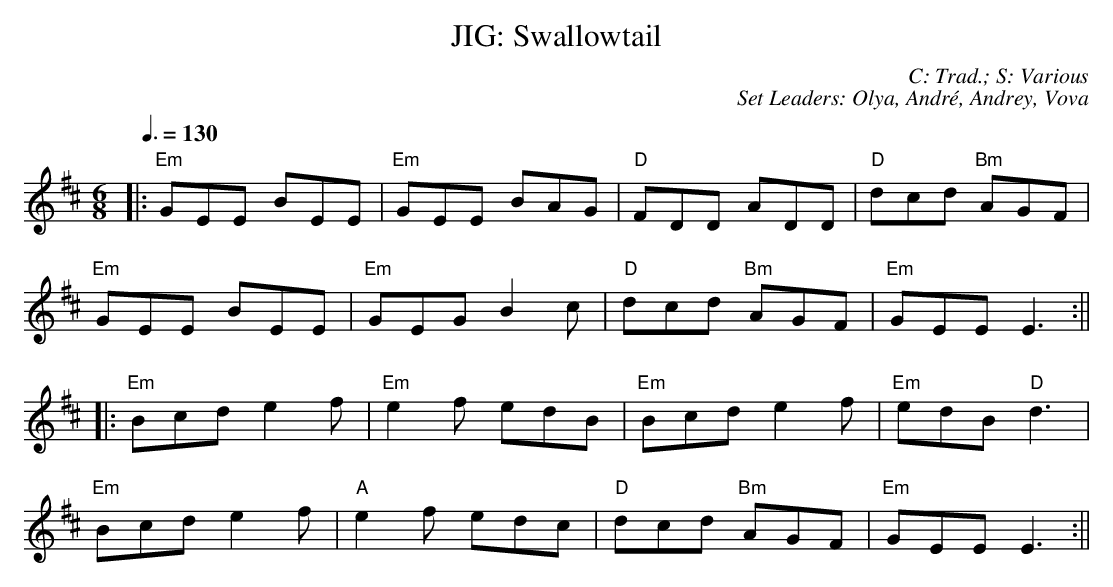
X:1
T: JIG: Swallowtail
C: C: Trad.; S: Various
C: Set Leaders: Olya, André, Andrey, Vova
M: 6/8
L: 1/8
Q: 3/8=130
K: Edor
|:"Em"GEE BEE|"Em"GEE BAG|"D"FDD ADD|"D"dcd "Bm"AGF|
"Em"GEE BEE|"Em"GEG B2c|"D"dcd "Bm"AGF|"Em"GEE E3:||
|:"Em"Bcd e2f|"Em"e2f edB|"Em"Bcd e2f|"Em"edB "D"d3|
"Em"Bcd e2f|"A"e2f edc|"D"dcd "Bm"AGF|"Em"GEE E3:||
